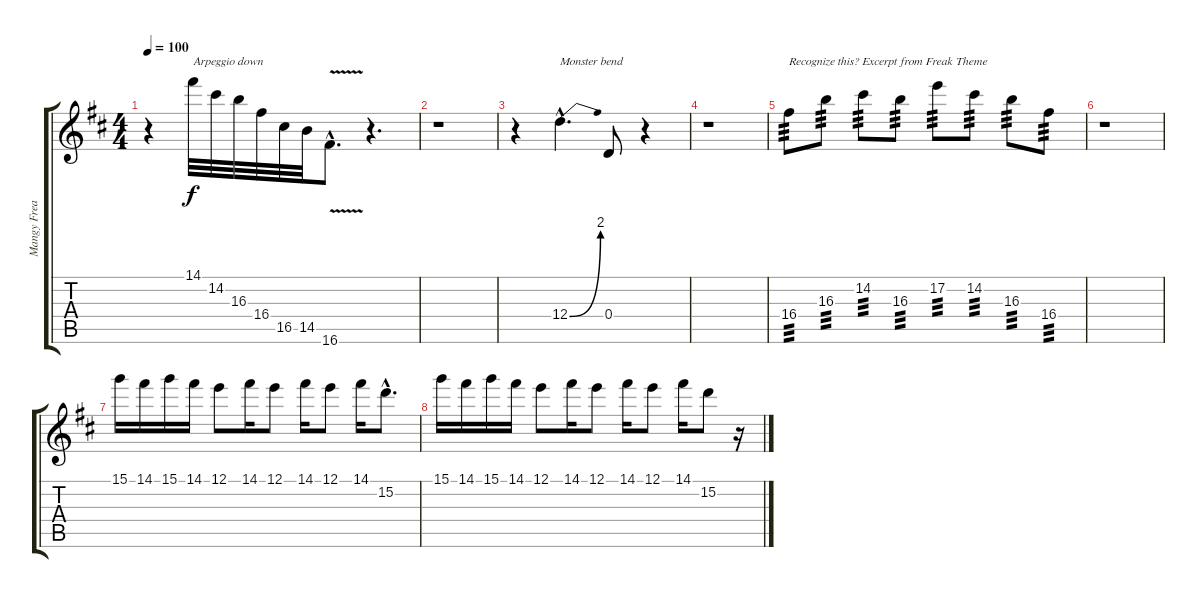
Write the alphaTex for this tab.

\track ("Mangy Freak (Lead Guitar)" "Mangy Frea") {instrument distortionguitar}
\staff {score tabs}
\tuning (E4 B3 G3 D3 A2 D2) {hide}
\ts (4 4)
\tempo 100
\clef g2
\ks d
r.4{dy f} 14.1.32{txt "Arpeggio down"} 14.2.32 16.3.32 16.4.32 16.5.32 14.5.32 16.6{v hac}.8{d} r.4{d} |
r.1 |
r.4 12.4{be (bend 0 0 60 8) hac}.4{d txt "Monster bend"} 0.4.8 r.4 |
r.1 |
16.4.8{txt "Recognize this? Excerpt from Freak Theme" tp 3} 16.3.8{tp 3} 14.2.8{tp 3} 16.3.8{tp 3} 17.2.8{tp 3} 14.2.8{tp 3} 16.3.8{tp 3} 16.4.8{tp 3} |
r.1 |
15.1.16 14.1.16 15.1.16 14.1.16 12.1.8 14.1.16 12.1.8 14.1.16 12.1.8 14.1.16 15.2{hac}.8{d} |
15.1.16 14.1.16 15.1.16 14.1.16 12.1.8 14.1.16 12.1.8 14.1.16 12.1.8 14.1.16 15.2.8 r.16
